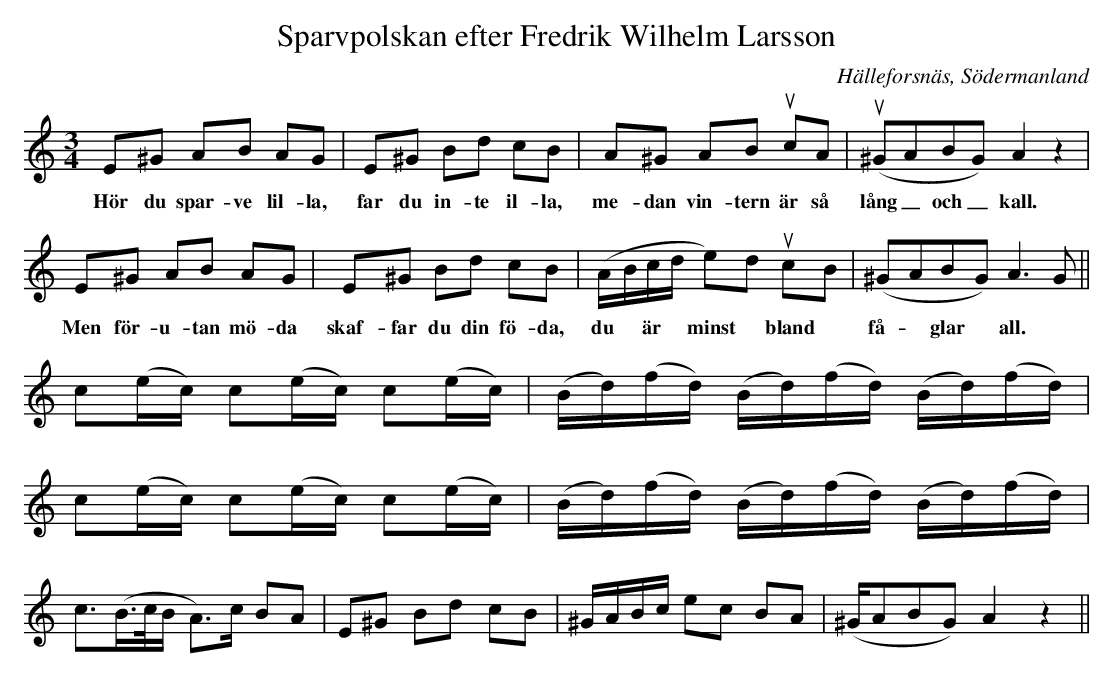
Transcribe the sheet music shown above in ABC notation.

X:1
T:Sparvpolskan efter Fredrik Wilhelm Larsson
O:Hälleforsnäs, Södermanland
M:3/4
L:1/8
K:Am
E^G AB AG | E^G Bd cB | A^G AB ucA | (u^GABG) A2 z2 |
w: Hör du spar-ve lil-la, far du in-te il-la, me-dan vin-tern är så lång_ och_ kall.
E^G AB AG | E^G Bd cB | (A/B/c/d/ e)d ucB | (^GABG) A2>G2 ||
w: Men för-u-tan mö-da skaf-far du din fö-da, du ~ är ~ minst ~ bland ~ få- ~ glar ~ all.
  c(e/c/) c(e/c/) c(e/c/) | (B/d/)(f/d/) (B/d/)(f/d/) (B/d/)(f/d/) |
  c(e/c/) c(e/c/) c(e/c/) | (B/d/)(f/d/) (B/d/)(f/d/) (B/d/)(f/d/) |
  c3/2(B/>c/B/ A>)c BA | E^G Bd cB | ^G/A/B/c/ ec BA | (^G/ABG) A2 z2 ||
